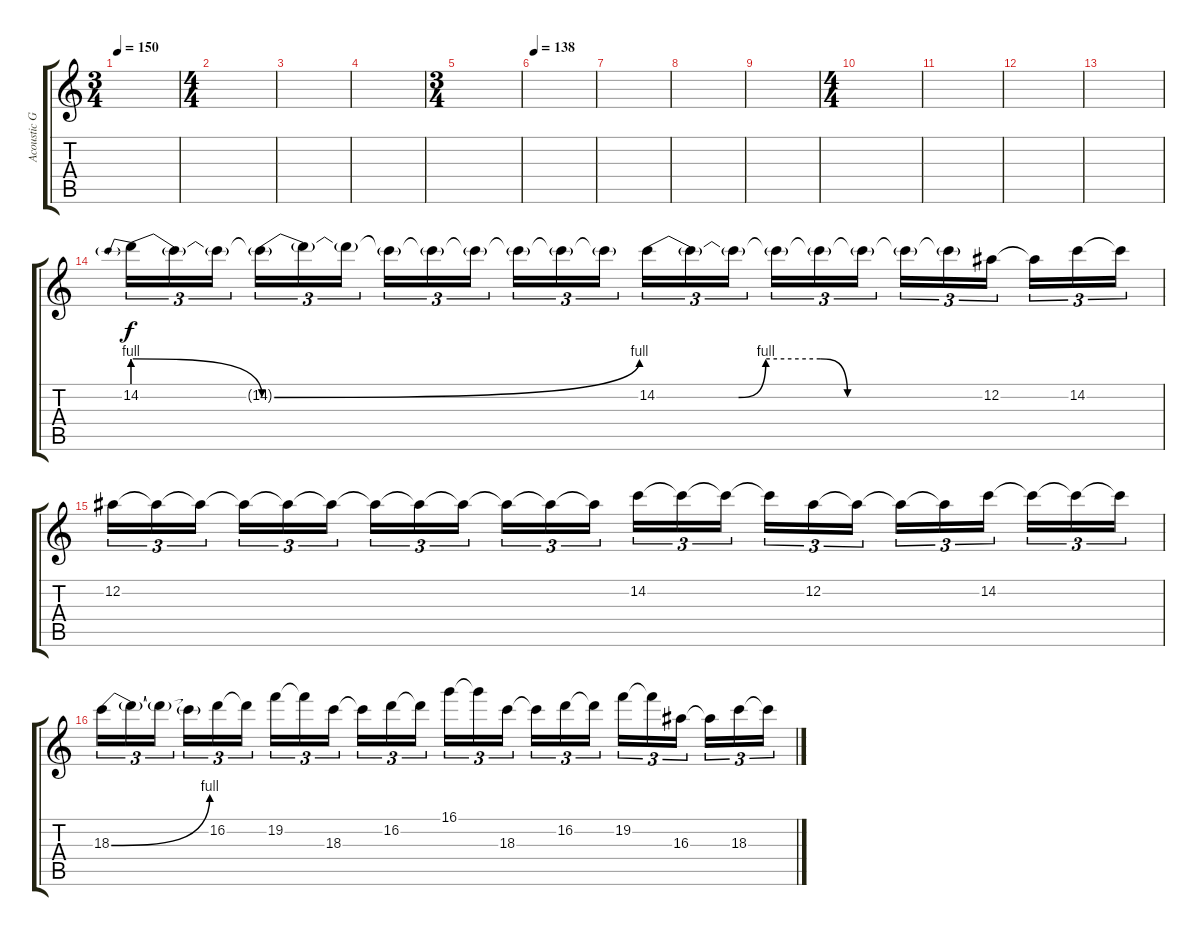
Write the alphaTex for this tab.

\track ("Acoustic Guitar 2" "Acoustic G") {instrument acousticguitarsteel}
\staff {score tabs}
\tuning (Eb4 Bb3 Gb3 Db3 Ab2 Eb2) {hide}
\ts (3 4)
\tempo 150
\clef g2
\ks c
|
\ts (4 4)
|
|
|
\ts (3 4)
|
\tempo 138
|
|
|
|
\ts (4 4)
|
|
|
|
14.2{be (prebendrelease 0 4 60 0)}.16{tu (3 2) instrument distortionguitar} 14.2{t}.16{tu (3 2)} 14.2{t}.16{tu (3 2)} 14.2{be (bend 0 0 60 4) t}.16{tu (3 2)} 14.2{t}.16{tu (3 2)} 14.2{t}.16{tu (3 2)} 14.2{t}.16{tu (3 2)} 14.2{t}.16{tu (3 2)} 14.2{t}.16{tu (3 2)} 14.2{t}.16{tu (3 2)} 14.2{t}.16{tu (3 2)} 14.2{t}.16{tu (3 2)} 14.2{be (custom 0 0 15 0 20 4 30 4 35 0 41 0 44 0 46 0 50 0 60 0)}.16{tu (3 2)} 14.2{t}.16{tu (3 2)} 14.2{t}.16{tu (3 2)} 14.2{t}.16{tu (3 2)} 14.2{t}.16{tu (3 2)} 14.2{t}.16{tu (3 2)} 14.2{t}.16{tu (3 2)} 14.2{t}.16{tu (3 2)} 12.2.16{tu (3 2)} 12.2{t}.16{tu (3 2)} 14.2.16{tu (3 2)} 14.2{t}.16{tu (3 2)} |
12.2.16{tu (3 2)} 12.2{t}.16{tu (3 2)} 12.2{t}.16{tu (3 2)} 12.2{t}.16{tu (3 2)} 12.2{t}.16{tu (3 2)} 12.2{t}.16{tu (3 2)} 12.2{t}.16{tu (3 2)} 12.2{t}.16{tu (3 2)} 12.2{t}.16{tu (3 2)} 12.2{t}.16{tu (3 2)} 12.2{t}.16{tu (3 2)} 12.2{t}.16{tu (3 2)} 14.2.16{tu (3 2)} 14.2{t}.16{tu (3 2)} 14.2{t}.16{tu (3 2)} 14.2{t}.16{tu (3 2)} 12.2.16{tu (3 2)} 12.2{t}.16{tu (3 2)} 12.2{t}.16{tu (3 2)} 12.2{t}.16{tu (3 2)} 14.2.16{tu (3 2)} 14.2{t}.16{tu (3 2)} 14.2{t}.16{tu (3 2)} 14.2{t}.16{tu (3 2)} |
18.3{be (bend 0 0 60 4)}.16{tu (3 2)} 18.3{t}.16{tu (3 2)} 18.3{t}.16{tu (3 2)} 18.3{t}.16{tu (3 2)} 16.2.16{tu (3 2)} 16.2{t}.16{tu (3 2)} 19.2.16{tu (3 2)} 19.2{t}.16{tu (3 2)} 18.3.16{tu (3 2)} 18.3{t}.16{tu (3 2)} 16.2.16{tu (3 2)} 16.2{t}.16{tu (3 2)} 16.1.16{tu (3 2)} 16.1{t}.16{tu (3 2)} 18.3.16{tu (3 2)} 18.3{t}.16{tu (3 2)} 16.2.16{tu (3 2)} 16.2{t}.16{tu (3 2)} 19.2.16{tu (3 2)} 19.2{t}.16{tu (3 2)} 16.3.16{tu (3 2)} 16.3{t}.16{tu (3 2)} 18.3.16{tu (3 2)} 18.3{t}.16{tu (3 2)}
